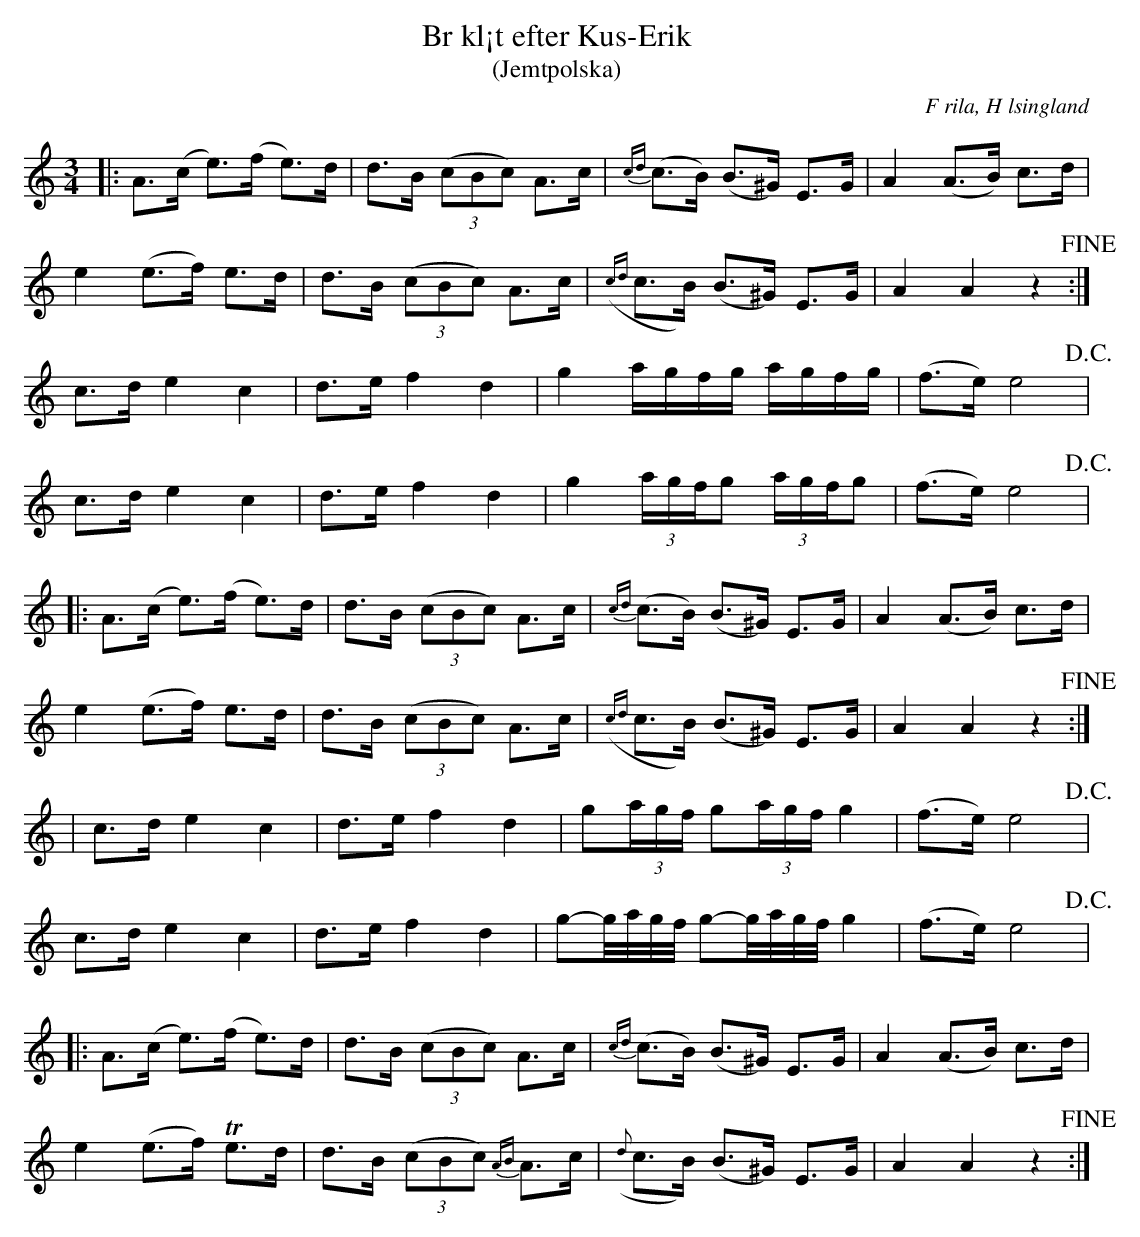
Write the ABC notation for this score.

X:1
T: Br kl¡t efter Kus-Erik
T: (Jemtpolska)
O: F rila, H lsingland
M: 3/4
L: 1/8
K: Am
|:A>(c e>)(f e)>d | d>B ((3cBc) A>c | {cd}(c>B) (B>^G)   E>G      | A2    (A>B) c>d  |
e2   (e>f) e>d  | d>B ((3cBc) A>c | ({cd}c>B)    (B>^G)   E>G      | A2    A2    z2  !fine! :|
K: C
c>d  e2    c2   | d>e f2      d2  | g2        a/g/f/g/ a/g/f/g/ | (f>e) e4 !D.C.!       |
c>d  e2    c2   | d>e f2      d2  | g2        (3a/g/f/g (3a/g/f/g | (f>e) e4 !D.C.!       |
|:A>(c e>)(f e)>d | d>B ((3cBc) A>c | {cd}(c>B) (B>^G)   E>G      | A2    (A>B) c>d  |
e2   (e>f) e>d  | d>B ((3cBc) A>c | ({cd}c>B)    (B>^G)   E>G      | A2    A2    z2  !fine! :|
K: C
|c>d  e2    c2   | d>e f2      d2  | g(3a/g/f/        g(3a/g/f/ g2 | (f>e) e4 !D.C.!       |
c>d  e2    c2   | d>e f2      d2  | g-g//a//g//f//        g-g//a//g//f// g2  | (f>e) e4 !D.C.!       |
|:A>(c e>)(f e)>d | d>B ((3cBc) A>c | {cd}(c>B) (B>^G)   E>G      | A2    (A>B) c>d  |
e2   (e>f) Te>d  | d>B ((3cBc) {AB}A>c | ({d}c>B)    (B>^G)   E>G      | A2    A2    z2  !fine! :|
